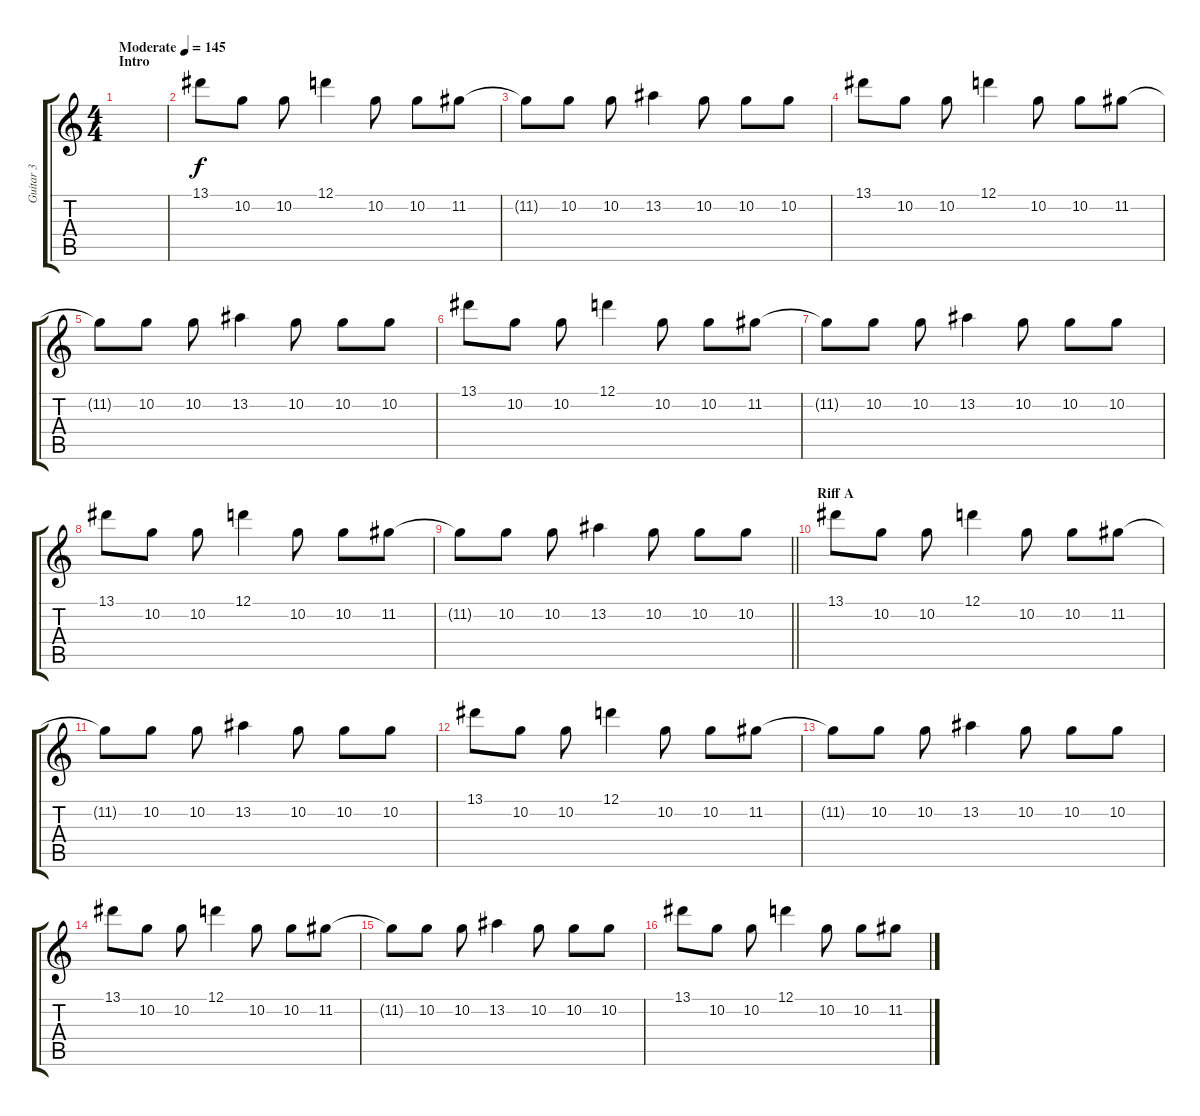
\track ("Guitar 3" "Guitar 3") {instrument distortionguitar}
\staff {score tabs}
\tuning (D4 A3 F3 C3 G2 D2) {hide}
\ts (4 4)
\section ("" "Intro")
\tempo (145 "Moderate")
\clef g2
\ks c
|
13.1.8 10.2.8 10.2.8 12.1.4 10.2.8 10.2.8 11.2.8 |
11.2{t}.8 10.2.8 10.2.8 13.2.4 10.2.8 10.2.8 10.2.8 |
13.1.8 10.2.8 10.2.8 12.1.4 10.2.8 10.2.8 11.2.8 |
11.2{t}.8 10.2.8 10.2.8 13.2.4 10.2.8 10.2.8 10.2.8 |
13.1.8 10.2.8 10.2.8 12.1.4 10.2.8 10.2.8 11.2.8 |
11.2{t}.8 10.2.8 10.2.8 13.2.4 10.2.8 10.2.8 10.2.8 |
13.1.8 10.2.8 10.2.8 12.1.4 10.2.8 10.2.8 11.2.8 |
\barLineRight lightlight
11.2{t}.8 10.2.8 10.2.8 13.2.4 10.2.8 10.2.8 10.2.8 |
\section ("" "Riff A")
13.1.8 10.2.8 10.2.8 12.1.4 10.2.8 10.2.8 11.2.8 |
11.2{t}.8 10.2.8 10.2.8 13.2.4 10.2.8 10.2.8 10.2.8 |
13.1.8 10.2.8 10.2.8 12.1.4 10.2.8 10.2.8 11.2.8 |
11.2{t}.8 10.2.8 10.2.8 13.2.4 10.2.8 10.2.8 10.2.8 |
13.1.8 10.2.8 10.2.8 12.1.4 10.2.8 10.2.8 11.2.8 |
11.2{t}.8 10.2.8 10.2.8 13.2.4 10.2.8 10.2.8 10.2.8 |
13.1.8 10.2.8 10.2.8 12.1.4 10.2.8 10.2.8 11.2.8
